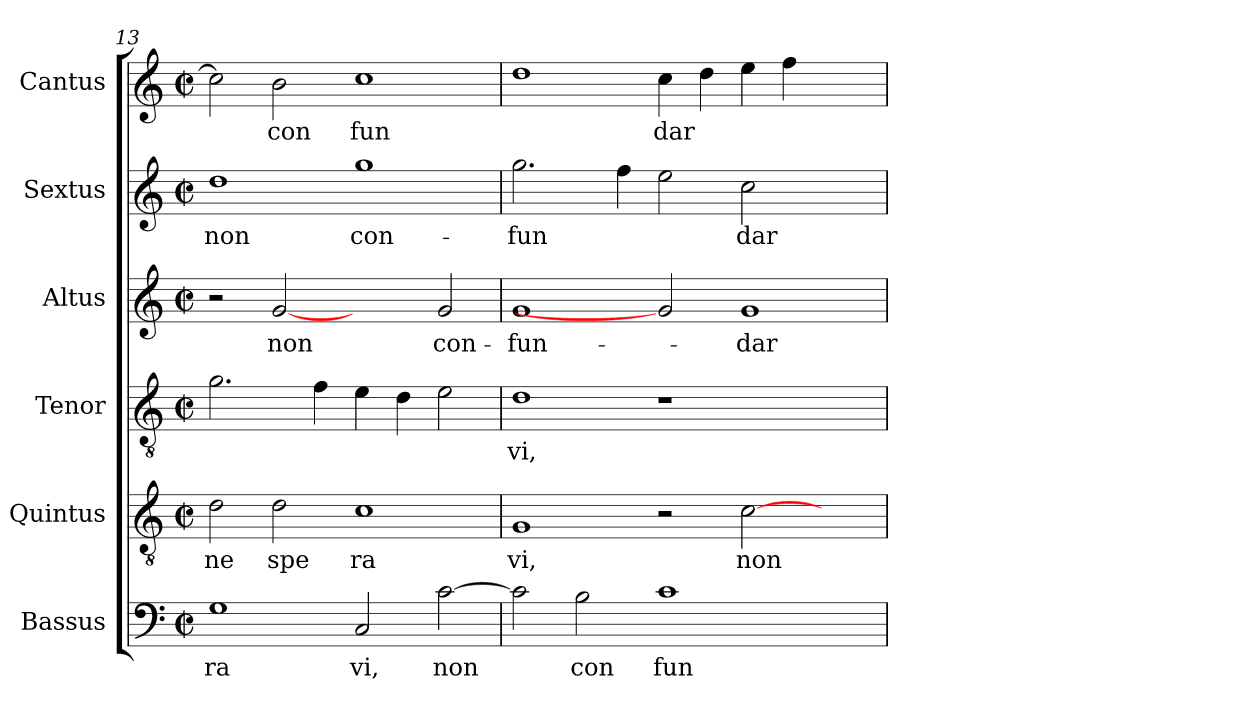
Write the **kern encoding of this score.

**kern	**text	**kern	**text	**kern	**text	**kern	**text	**kern	**text	**kern	**text
*part6	*part6	*part5	*part5	*part4	*part4	*part3	*part3	*part2	*part2	*part1	*part1
*staff6	*staff6	*staff5	*staff5	*staff4	*staff4	*staff3	*staff3	*staff2	*staff2	*staff1	*staff1
*I"Bassus	*	*I"Quintus	*	*I"Tenor	*	*I"Altus	*	*I"Sextus	*	*I"Cantus	*
!!LO:PB:g=z
*clefF4	*	*clefGv2	*	*clefGv2	*	*clefG2	*	*clefG2	*	*clefG2	*
*k[]	*	*k[]	*	*k[]	*	*k[]	*	*k[]	*	*k[]	*
*C:	*	*C:	*	*C:	*	*C:	*	*C:	*	*C:	*
*M2/2	*	*M2/2	*	*M2/2	*	*M2/2	*	*M2/2	*	*M2/2	*
*met(c|)	*	*met(c|)	*	*met(c|)	*	*met(c|)	*	*met(c|)	*	*met(c|)	*
=13	=13	=13	=13	=13	=13	=13	=13	=13	=13	=13	=13
!	!LO:LY:b:cj	!	!LO:LY:b:cj	!	!LO:LY:b:cj	!	!	!	!LO:LY:b:cj	!	!LO:LY:b:cj
1G	ra	2d\	ne	2.g\	--	2r	.	1dd	non	2cc\]	.
!	!	!	!LO:LY:b:cj	!	!	!	!LO:LY:b:cj	!	!	!	!LO:LY:b:cj
.	.	2d\	spe	.	.	[2g	non	.	.	2b\	con
!	!	!	!	!	!LO:LY:b:cj	!	!	!	!	!	!
.	.	.	.	4f\	--	.	.	.	.	.	.
!	!LO:LY:b:cj	!	!LO:LY:b:cj	!	!LO:LY:b:cj	!	!	!	!LO:LY:b:cj	!	!LO:LY:b:cj
2C/	vi,	1c	ra	4e\	--	2ryy	.	1gg	con-	1cc	fun
!	!	!	!	!	!LO:LY:b:cj	!	!	!	!	!	!
.	.	.	.	4d\	--	.	.	.	.	.	.
!	!LO:LY:b:cj	!	!	!	!LO:LY:b:cj	!	!LO:LY:b:cj	!	!	!	!
[>2c\	non	.	.	2e\	--	2g/	con-	.	.	.	.
=14	=14	=14	=14	=14	=14	=14	=14	=14	=14	=14	=14
!	!LO:LY:b:cj	!	!LO:LY:b:cj	!	!LO:LY:b:cj	!	!LO:LY:b:cj	!	!LO:LY:b:cj	!	!LO:LY:b:cj
2c\]	.	1G	vi,	1d	-vi,	1g	-fun-	2.gg\	-fun-	1dd	.
!	!LO:LY:b:cj	!	!	!	!	!	!	!	!	!	!
2B\	con	.	.	.	.	.	.	.	.	.	.
!	!	!	!	!	!	!	!	!	!LO:LY:b:cj	!	!
.	.	.	.	.	.	.	.	4ff\	--	.	.
!	!LO:LY:b:cj	!	!	!	!	!	!	!	!LO:LY:b:cj	!	!LO:LY:b:cj
1c	fun	2r	.	1r	.	2g]	.	2ee\	--	4cc\	dar
!	!	!	!	!	!	!	!	!	!	!	!LO:LY:b:cj
.	.	.	.	.	.	.	.	.	.	4dd\	.
!	!	!	!LO:LY:b:cj	!	!	!	!LO:LY:b:cj	!	!LO:LY:b:cj	!	!LO:LY:b:cj
.	.	[>2c\	non	.	.	1g	-dar	2cc\	-dar	4ee\	.
!	!	!	!	!	!	!	!	!	!	!	!LO:LY:b:cj
.	.	.	.	.	.	.	.	.	.	4ff\	.
2ryy	.	2ryy	.	2ryy	.	.	.	2ryy	.	2ryy	.
=	=	=	=	=	=	=	=	=	=	=	=
*-	*-	*-	*-	*-	*-	*-	*-	*-	*-	*-	*-
